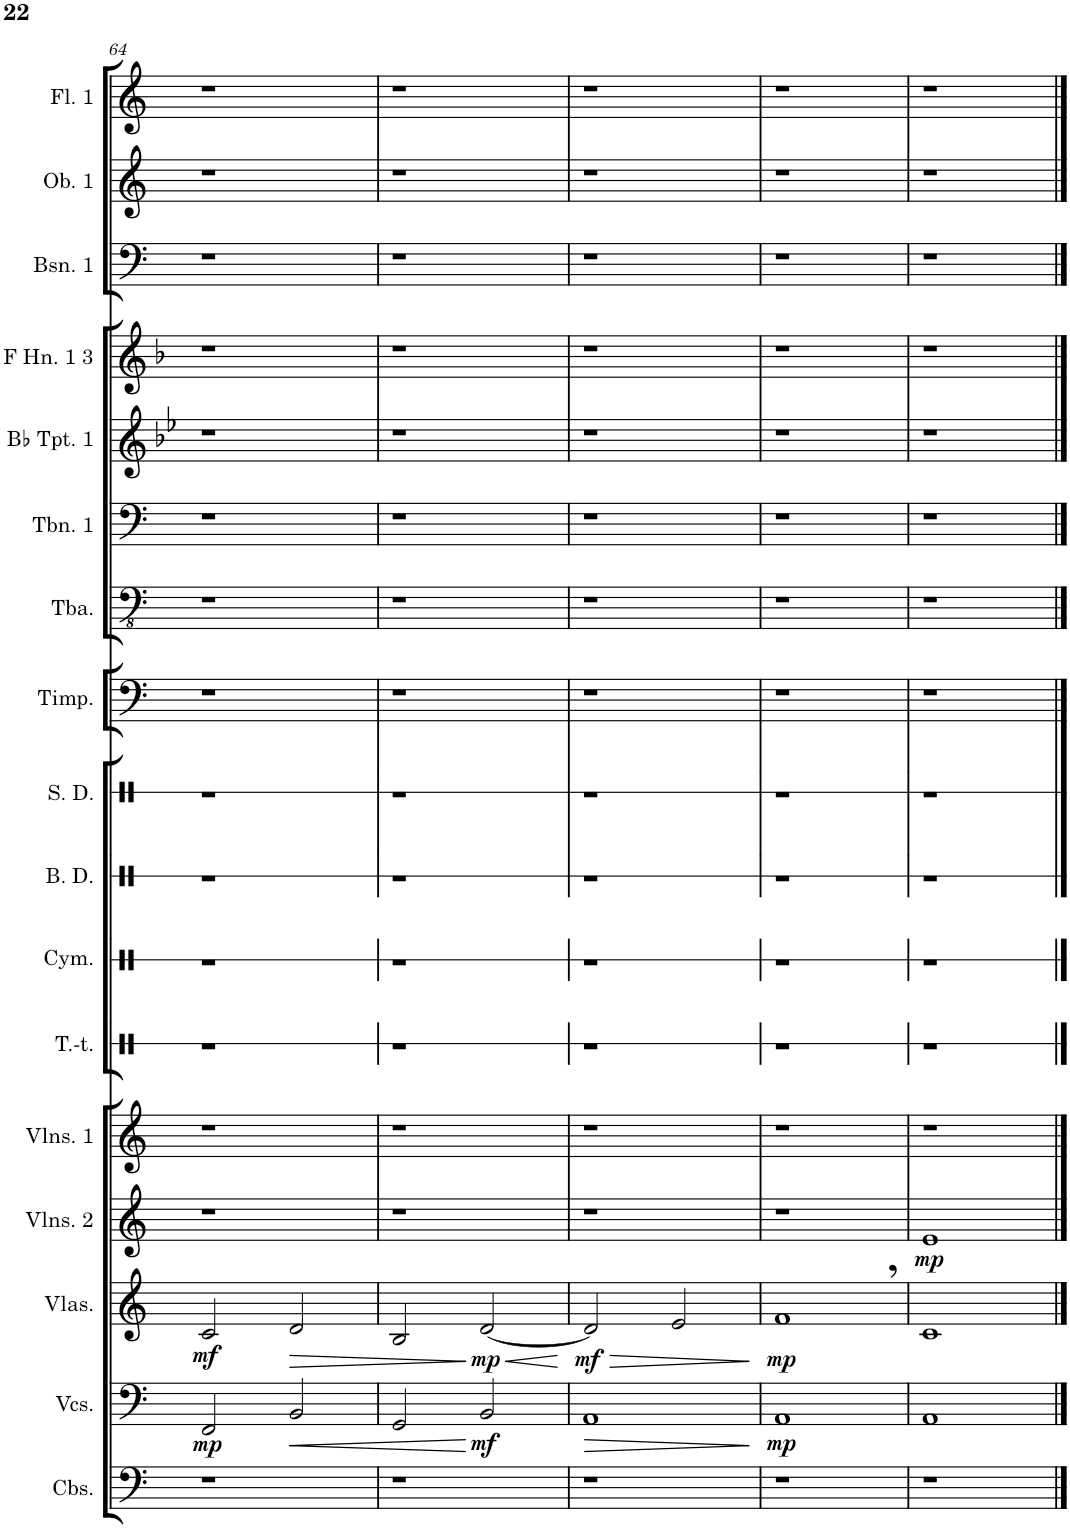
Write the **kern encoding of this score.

**kern	**kern	**dynam	**kern	**dynam	**kern	**dynam	**kern	**kern	**kern	**kern	**kern	**kern	**kern	**kern	**kern	**kern	**kern	**kern	**kern
*part17	*part16	*part16	*part15	*part15	*part14	*part14	*part13	*part12	*part11	*part10	*part9	*part8	*part7	*part6	*part5	*part4	*part3	*part2	*part1
*staff17	*staff16	*staff16	*staff15	*staff15	*staff14	*staff14	*staff13	*staff12	*staff11	*staff10	*staff9	*staff8	*staff7	*staff6	*staff5	*staff4	*staff3	*staff2	*staff1
*I"Contrabasses	*I"Violoncellos	*	*I"Violas	*	*I"Violins 2	*	*I"Violins 1	*I"Tam-tam	*I"Cymbals	*I"Bass Drum	*I"Snare Drum	*I"Timpani	*I"Tuba	*I"Trombone 1	*I"Bb Trumpet 1	*I"F Horn 1 &amp; 3	*I"Bassoon 1	*I"Oboe 1	*I"Flute 1
*I'Cbs.	*I'Vcs.	*	*I'Vlas.	*	*I'Vlns. 2	*	*I'Vlns. 1	*I'T.-t.	*I'Cym.	*I'B. D.	*I'S. D.	*I'Timp.	*I'Tba.	*I'Tbn. 1	*I'Bb Tpt. 1	*I'F Hn. 1 3	*I'Bsn. 1	*I'Ob. 1	*I'Fl. 1
!!LO:PB:g=z
*clefF4	*clefF4	*	*clefG2	*	*clefG2	*	*clefG2	*clefX	*clefX	*clefX	*clefX	*clefF4	*clefFv4	*clefF4	*clefG2	*clefG2	*clefF4	*clefG2	*clefG2
*Trd7c12	*	*	*	*	*	*	*	*	*	*	*	*	*	*	*Trd1c2	*Trd4c7	*	*	*Trd-7c-12
*k[]	*k[]	*	*k[]	*	*k[]	*	*k[]	*k[]	*k[]	*k[]	*k[]	*k[]	*k[]	*k[]	*k[b-e-]	*k[b-]	*k[]	*k[]	*k[]
*M4/4	*M4/4	*	*M4/4	*	*M4/4	*	*M4/4	*M4/4	*M4/4	*M4/4	*M4/4	*M4/4	*M4/4	*M4/4	*M4/4	*M4/4	*M4/4	*M4/4	*M4/4
=64	=64	=64	=64	=64	=64	=64	=64	=64	=64	=64	=64	=64	=64	=64	=64	=64	=64	=64	=64
!	!	!LO:DY:b	!	!LO:DY:b	!	!	!	!	!	!	!	!	!	!	!	!	!	!	!
1r	2FF/	mp	2c/	mf	1r	.	1r	1r	1r	1r	1r	1r	1r	1r	1r	1r	1r	1r	1r
!	!	!LO:HP:b	!	!LO:HP:b	!	!	!	!	!	!	!	!	!	!	!	!	!	!	!
.	2BB/	<	2d/	>	.	.	.	.	.	.	.	.	.	.	.	.	.	.	.
=65	=65	=65	=65	=65	=65	=65	=65	=65	=65	=65	=65	=65	=65	=65	=65	=65	=65	=65	=65
1r	2GG/	.	2B/	.	1r	.	1r	1r	1r	1r	1r	1r	1r	1r	1r	1r	1r	1r	1r
!	!	!LO:DY:n=1:b	!	!LO:HP:n=1:b	!	!	!	!	!	!	!	!	!	!	!	!	!	!	!
!	!	!	!	!LO:DY:n=1:b	!	!	!	!	!	!	!	!	!	!	!	!	!	!	!
.	2BB/	[ mf	[2d/	] < mp	.	.	.	.	.	.	.	.	.	.	.	.	.	.	.
.	.	.	.	[	.	.	.	.	.	.	.	.	.	.	.	.	.	.	.
=66	=66	=66	=66	=66	=66	=66	=66	=66	=66	=66	=66	=66	=66	=66	=66	=66	=66	=66	=66
!	!	!LO:HP:b	!	!LO:HP:b	!	!	!	!	!	!	!	!	!	!	!	!	!	!	!
!	!	!	!	!LO:DY:n=1:b	!	!	!	!	!	!	!	!	!	!	!	!	!	!	!
1r	1AA	>	2d/]	> mf	1r	.	1r	1r	1r	1r	1r	1r	1r	1r	1r	1r	1r	1r	1r
.	.	.	2e/	.	.	.	.	.	.	.	.	.	.	.	.	.	.	.	.
.	.	]	.	]	.	.	.	.	.	.	.	.	.	.	.	.	.	.	.
=67	=67	=67	=67	=67	=67	=67	=67	=67	=67	=67	=67	=67	=67	=67	=67	=67	=67	=67	=67
!	!	!LO:DY:b	!	!LO:DY:b	!	!	!	!	!	!	!	!	!	!	!	!	!	!	!
1r	1AA	mp	1f,	mp	1r	.	1r	1r	1r	1r	1r	1r	1r	1r	1r	1r	1r	1r	1r
=68	=68	=68	=68	=68	=68	=68	=68	=68	=68	=68	=68	=68	=68	=68	=68	=68	=68	=68	=68
!	!	!	!	!	!	!LO:DY:b	!	!	!	!	!	!	!	!	!	!	!	!	!
1r	1AA	.	1c	.	1e	mp	1r	1r	1r	1r	1r	1r	1r	1r	1r	1r	1r	1r	1r
==	==	==	==	==	==	==	==	==	==	==	==	==	==	==	==	==	==	==	==
*-	*-	*-	*-	*-	*-	*-	*-	*-	*-	*-	*-	*-	*-	*-	*-	*-	*-	*-	*-
